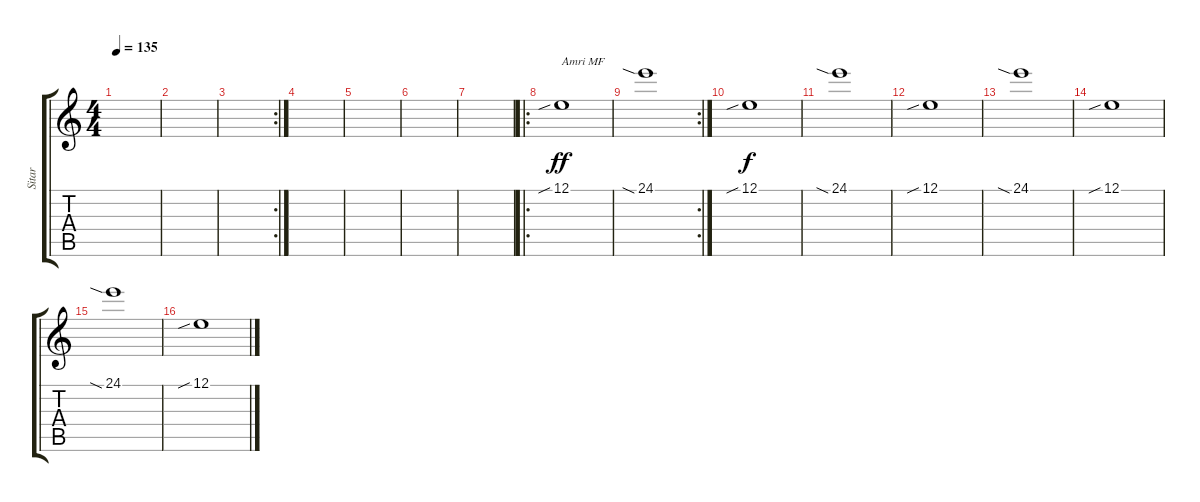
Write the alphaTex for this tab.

\track ("Sitar" "Sitar") {instrument sitar}
\staff {score tabs}
\tuning (E4 B3 G3 D3 A2 E2) {hide}
\ts (4 4)
\tempo 135
\clef g2
\ks c
|
|
\rc 2
|
|
|
|
|
\ro
12.1{sib}.1{txt "Amri MF" dy ff volume 8 instrument lead1square} |
\rc 2
24.1{sia}.1 |
12.1{sib}.1{dy f instrument lead1square} |
24.1{sia}.1 |
12.1{sib}.1{instrument lead1square} |
24.1{sia}.1 |
12.1{sib}.1{instrument lead1square} |
24.1{sia}.1 |
12.1{sib}.1{instrument lead1square}
